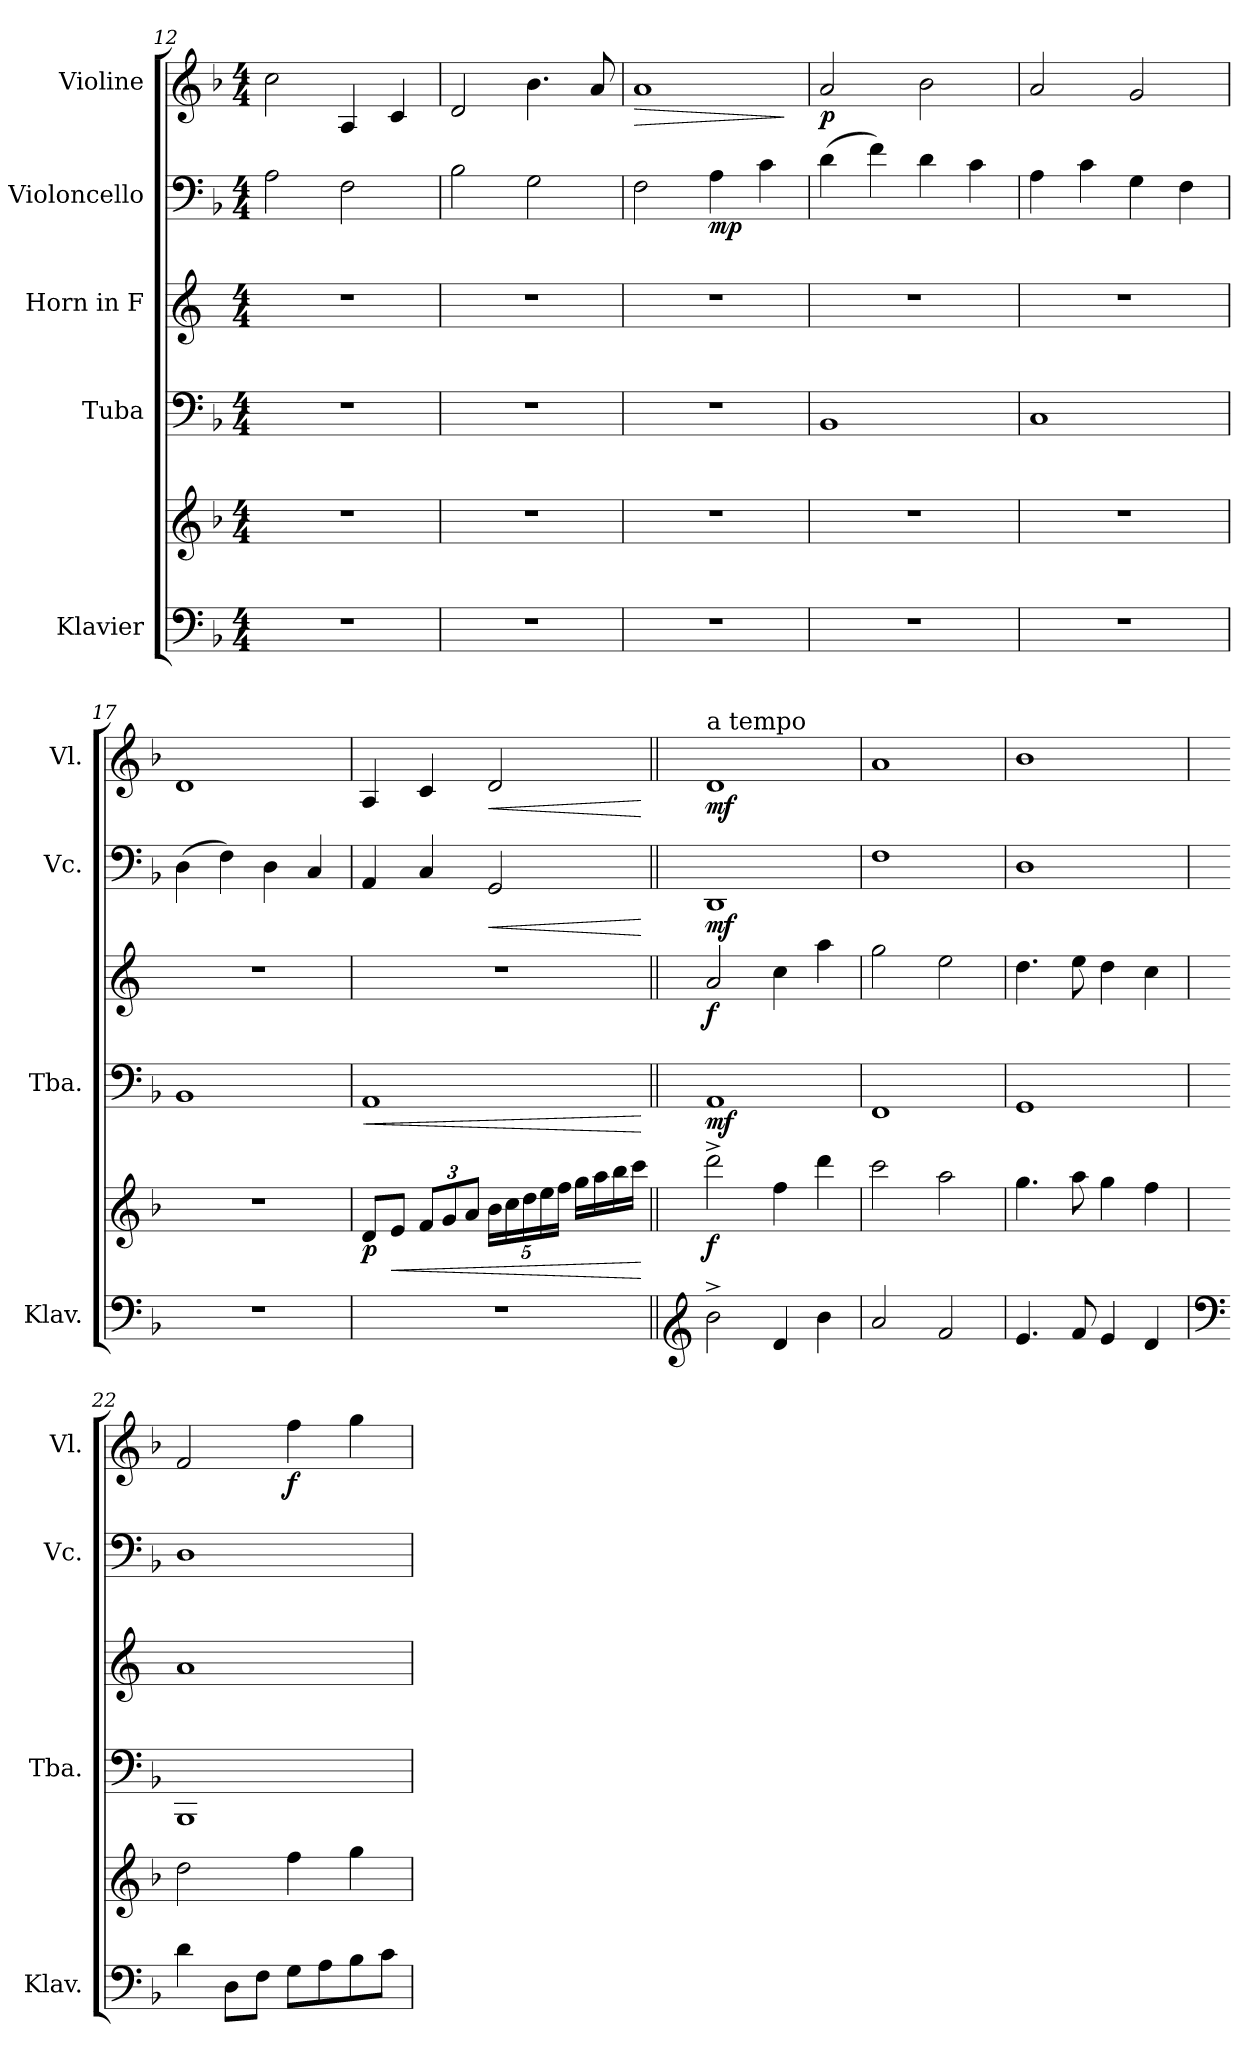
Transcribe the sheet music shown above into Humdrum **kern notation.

**kern	**kern	**dynam	**kern	**dynam	**kern	**dynam	**kern	**dynam	**kern	**dynam
*part5	*part5	*part5	*part4	*part4	*part3	*part3	*part2	*part2	*part1	*part1
*staff6	*staff5	*staff5/6	*staff4	*staff4	*staff3	*staff3	*staff2	*staff2	*staff1	*staff1
*I"Klavier	*	*	*I"Tuba	*	*I"Horn in F	*	*I"Violoncello	*	*I"Violine	*
*I'Klav.	*	*	*I'Tba.	*	*	*	*I'Vc.	*	*I'Vl.	*
*clefF4	*clefG2	*	*clefF4	*	*clefG2	*	*clefF4	*	*clefG2	*
*	*	*	*	*	*ITrd4c7	*	*	*	*	*
*k[b-]	*k[b-]	*	*k[b-]	*	*k[b-]	*	*k[b-]	*	*k[b-]	*
*M4/4	*M4/4	*	*M4/4	*	*M4/4	*	*M4/4	*	*M4/4	*
=12	=12	=12	=12	=12	=12	=12	=12	=12	=12	=12
1r	1r	.	1r	.	1r	.	2A\	.	2cc\	.
.	.	.	.	.	.	.	2F\	.	4A/	.
.	.	.	.	.	.	.	.	.	4c/	.
=13	=13	=13	=13	=13	=13	=13	=13	=13	=13	=13
1r	1r	.	1r	.	1r	.	2B-\	.	2d/	.
.	.	.	.	.	.	.	2G\	.	4.b-\	.
.	.	.	.	.	.	.	.	.	8a/	.
=14	=14	=14	=14	=14	=14	=14	=14	=14	=14	=14
!	!	!	!	!	!	!	!	!	!	!LO:HP:b
1r	1r	.	1r	.	1r	.	2F\	.	1a	>
!	!	!	!	!	!	!	!	!LO:DY:b	!	!
.	.	.	.	.	.	.	4A\	mp	.	.
.	.	.	.	.	.	.	4c\	.	.	.
.	.	.	.	.	.	.	.	.	.	]
!!LO:LB:g=z
=15	=15	=15	=15	=15	=15	=15	=15	=15	=15	=15
!	!	!	!	!	!	!	!	!	!	!LO:DY:b
1r	1r	.	1BB-	.	1r	.	(4d\	.	2a/	p
.	.	.	.	.	.	.	4f\)	.	.	.
.	.	.	.	.	.	.	4d\	.	2b-\	.
.	.	.	.	.	.	.	4c\	.	.	.
=16	=16	=16	=16	=16	=16	=16	=16	=16	=16	=16
1r	1r	.	1C	.	1r	.	4A\	.	2a/	.
.	.	.	.	.	.	.	4c\	.	.	.
.	.	.	.	.	.	.	4G\	.	2g/	.
.	.	.	.	.	.	.	4F\	.	.	.
=17	=17	=17	=17	=17	=17	=17	=17	=17	=17	=17
1r	1r	.	1BB-	.	1r	.	(4D\	.	1d	.
.	.	.	.	.	.	.	4F\)	.	.	.
.	.	.	.	.	.	.	4D\	.	.	.
.	.	.	.	.	.	.	4C/	.	.	.
=18	=18	=18	=18	=18	=18	=18	=18	=18	=18	=18
!	!	!LO:DY:b	!	!LO:HP:b	!	!	!	!	!	!
1r	8d/L	p	1AA	<	1r	.	4AA/	.	4A/	.
!	!	!LO:HP:b	!	!	!	!	!	!	!	!
.	8e/J	<	.	.	.	.	.	.	.	.
*	*Xbrackettup	*	*	*	*	*	*	*	*	*
.	12f/L	.	.	.	.	.	4C/	.	4c/	.
.	12g/	.	.	.	.	.	.	.	.	.
.	12a/J	.	.	.	.	.	.	.	.	.
!	!	!	!	!	!	!	!	!LO:HP:b	!	!LO:HP:b
.	20b-\LL	.	.	.	.	.	2GG/	<	2d/	<
.	20cc\	.	.	.	.	.	.	.	.	.
.	20dd\	.	.	.	.	.	.	.	.	.
.	20ee\	.	.	.	.	.	.	.	.	.
.	20ff\JJ	.	.	.	.	.	.	.	.	.
.	16gg\LL	.	.	.	.	.	.	.	.	.
.	16aa\	.	.	.	.	.	.	.	.	.
.	16bb-\	.	.	.	.	.	.	.	.	.
.	16ccc\JJ	.	.	.	.	.	.	.	.	.
.	.	[	.	[	.	.	.	[	.	[
=19||	=19||	=19||	=19||	=19||	=19||	=19||	=19||	=19||	=19||	=19||
*clefG1	*	*	*	*	*	*	*	*	*	*
*	*	*	*	*	*	*	*	*	*MM81	*
!	!	!	!	!	!	!	!	!	!LO:TX:a:t=a tempo	!
!	!	!LO:DY:b	!	!LO:DY:b	!	!LO:DY:b	!	!LO:DY:b	!	!LO:DY:b
2dd^\	2ddd^\	f	1AA	mf	2d/	f	1DD	mf	1d	mf
4f/	4ff\	.	.	.	4f\	.	.	.	.	.
4dd\	4ddd\	.	.	.	4dd\	.	.	.	.	.
=20	=20	=20	=20	=20	=20	=20	=20	=20	=20	=20
2cc/	2ccc\	.	1FF	.	2cc\	.	1F	.	1a	.
2a/	2aa\	.	.	.	2a\	.	.	.	.	.
=21	=21	=21	=21	=21	=21	=21	=21	=21	=21	=21
4.g/	4.gg\	.	1GG	.	4.g\	.	1D	.	1b-	.
8a/	8aa\	.	.	.	8a\	.	.	.	.	.
4g/	4gg\	.	.	.	4g\	.	.	.	.	.
4f/	4ff\	.	.	.	4f\	.	.	.	.	.
=22	=22	=22	=22	=22	=22	=22	=22	=22	=22	=22
*clefF4	*	*	*	*	*	*	*	*	*	*
4d\	2dd\	.	1BBB-	.	1d	.	1D	.	2f/	.
8D\L	.	.	.	.	.	.	.	.	.	.
8F\J	.	.	.	.	.	.	.	.	.	.
!	!	!	!	!	!	!	!	!	!	!LO:DY:b
8G\L	4ff\	.	.	.	.	.	.	.	4ff\	f
8A\	.	.	.	.	.	.	.	.	.	.
8B-\	4gg\	.	.	.	.	.	.	.	4gg\	.
8c\J	.	.	.	.	.	.	.	.	.	.
=	=	=	=	=	=	=	=	=	=	=
*-	*-	*-	*-	*-	*-	*-	*-	*-	*-	*-
